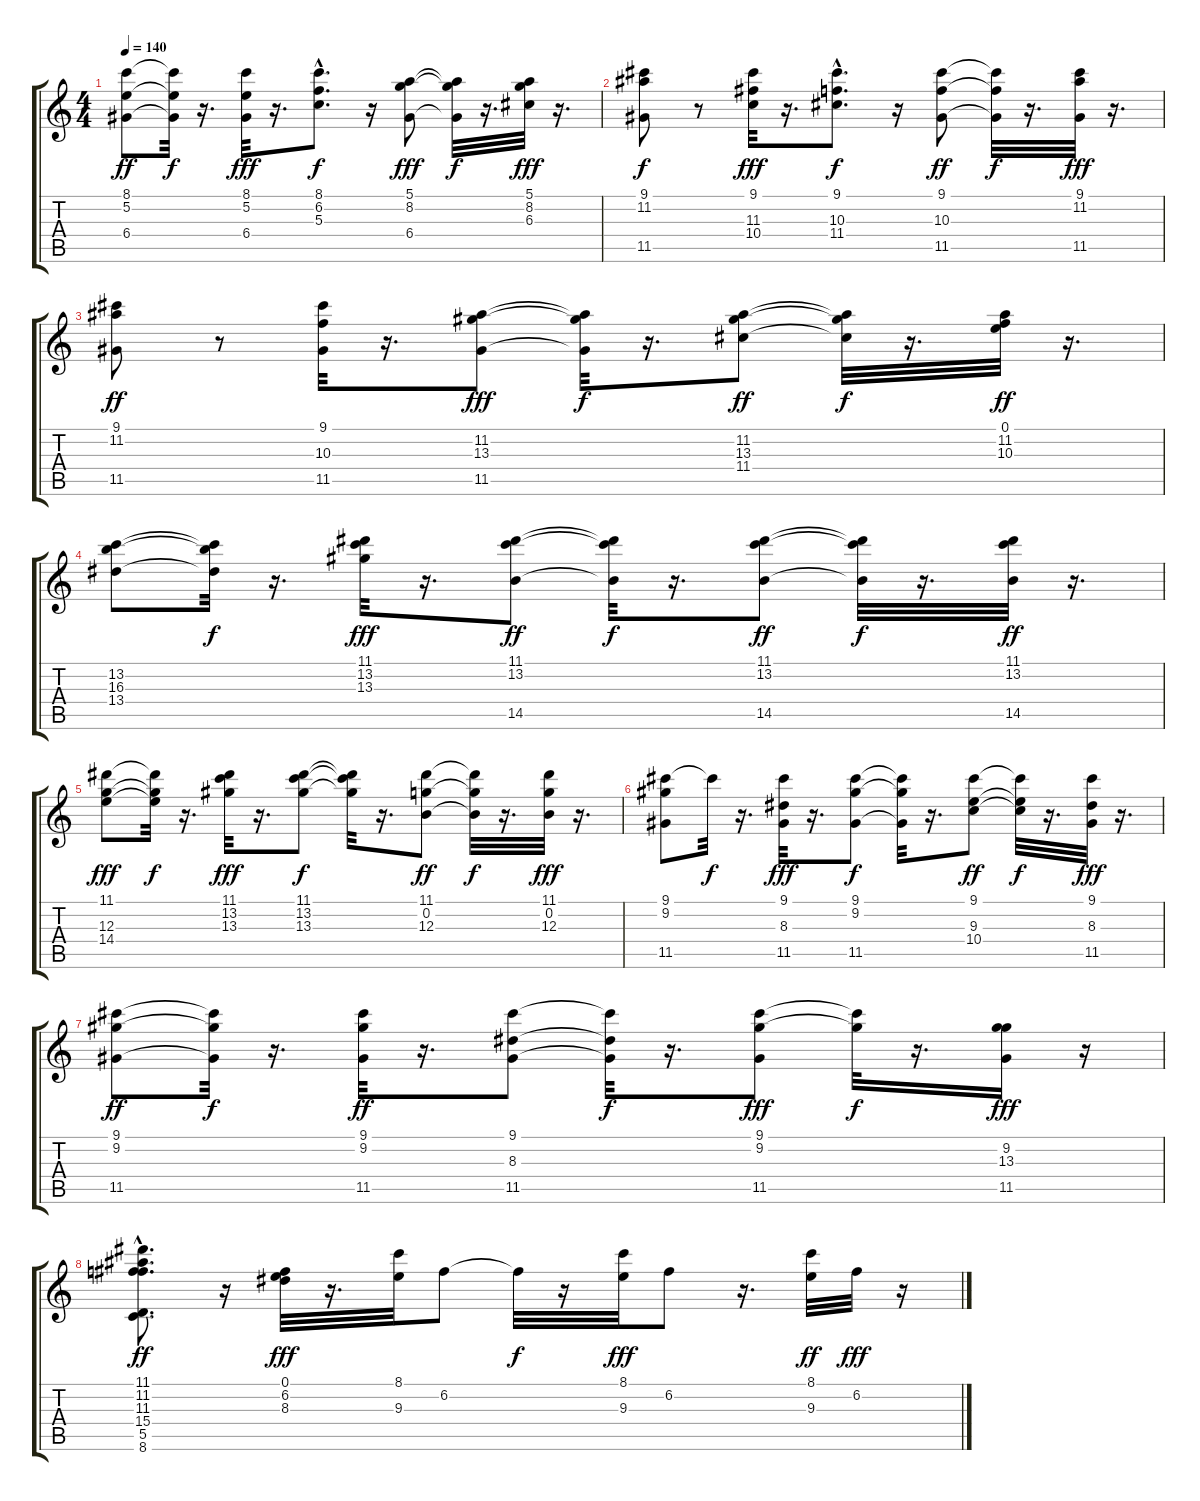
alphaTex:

\track "" {instrument electricguitarclean}
\staff {score tabs}
\tuning (E4 B3 G3 D3 A2 E2) {hide}
\ts (4 4)
\tempo 140
\clef g2
\ks c
(8.1 5.2 6.4).8{dy ff} (8.1{t} 5.2{t} 6.4{t}).32{dy f} r.16{d} (8.1 5.2 6.4).32{dy fff} r.16{d} (8.1{hac} 6.2 5.3).8{d dy f} r.16 (5.1 8.2 6.4).8{dy fff} (5.1{t} 8.2{t} 6.4{t}).32{dy f} r.16{d} (5.1 8.2 6.3).32{dy fff} r.16{d} |
(9.1 11.2 11.5).8{dy f} r.8 (9.1 11.3 10.4).32{dy fff} r.16{d} (9.1{hac} 10.3 11.4).8{d dy f} r.16 (9.1 10.3 11.5).8{dy ff} (9.1{t} 10.3{t} 11.5{t}).32{dy f} r.16{d} (9.1 11.2 11.5).32{dy fff} r.16{d} |
(9.1 11.2 11.5).8{dy ff} r.8 (9.1 10.3 11.5).32 r.16{d} (11.2 13.3 11.5).8{dy fff} (11.2{t} 13.3{t} 11.5{t}).32{dy f} r.16{d} (11.2 13.3 11.4).8{dy ff} (11.2{t} 13.3{t} 11.4{t}).32{dy f} r.16{d} (0.1 11.2 10.3).32{dy ff} r.16{d} |
(13.2 16.3 13.4).8 (13.2{t} 16.3{t} 13.4{t}).32{dy f} r.16{d} (11.1 13.2 13.3).32{dy fff} r.16{d} (11.1 13.2 14.5).8{dy ff} (11.1{t} 13.2{t} 14.5{t}).32{dy f} r.16{d} (11.1 13.2 14.5).8{dy ff} (11.1{t} 13.2{t} 14.5{t}).32{dy f} r.16{d} (11.1 13.2 14.5).32{dy ff} r.16{d} |
(11.1 12.3 14.4).8{dy fff} (11.1{t} 12.3{t} 14.4{t}).32{dy f} r.16{d} (11.1 13.2 13.3).32{dy fff} r.16{d} (11.1 13.2 13.3).8{dy f} (11.1{t} 13.2{t} 13.3{t}).32 r.16{d} (11.1 0.2 12.3).8{dy ff} (11.1{t} 0.2{t} 12.3{t}).32{dy f} r.16{d} (11.1 0.2 12.3).32{dy fff} r.16{d} |
(9.1 9.2 11.5).8 9.1{t}.32{dy f} r.16{d} (9.1 8.3 11.5).32{dy fff} r.16{d} (9.1 9.2 11.5).8{dy f} (9.1{t} 9.2{t} 11.5{t}).32 r.16{d} (9.1 9.3 10.4).8{dy ff} (9.1{t} 9.3{t} 10.4{t}).32{dy f} r.16{d} (9.1 8.3 11.5).32{dy fff} r.16{d} |
(9.1 9.2 11.5).8{dy ff} (9.1{t} 9.2{t} 11.5{t}).32{dy f} r.16{d} (9.1 9.2 11.5).32{dy ff} r.16{d} (9.1 8.3 11.5).8 (9.1{t} 8.3{t} 11.5{t}).32{dy f} r.16{d} (9.1 9.2 11.5).8{dy fff} (9.1{t} 9.2{t}).32{dy f} r.16{d} (9.2 13.3 11.5).16{dy fff} r.16 |
(11.1 11.2 11.3 15.4 5.5 8.6{hac}).8{d dy ff balance 8} r.16 (0.1 6.2 8.3).32{dy fff} r.16{d} (8.1 9.3).32 6.2.8 6.2{t}.32{dy f} r.16 (8.1 9.3).32{dy fff} 6.2.8 r.16{d} (8.1 9.3).32{dy ff} 6.2.32{dy fff} r.16
